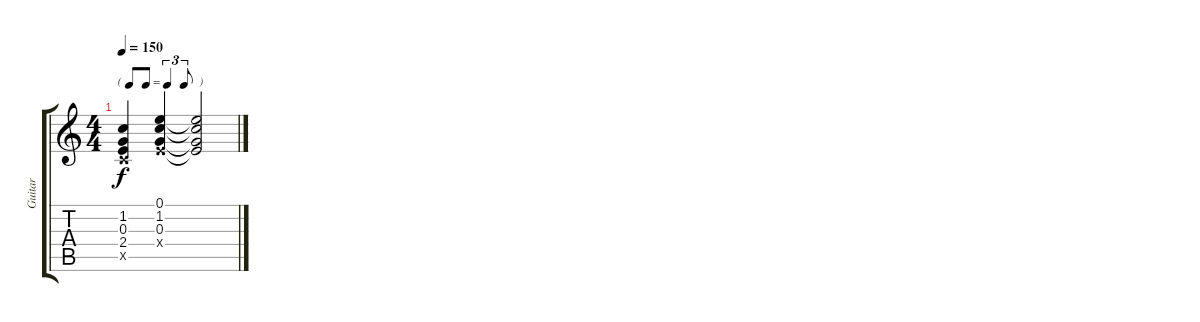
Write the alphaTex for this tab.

\track ("Guitar" "Guitar") {instrument acousticguitarnylon}
\staff {score tabs}
\tuning (E4 B3 G3 D3 A2 E2) {hide}
\ts (4 4)
\tf triplet8th
\tempo 150
\clef g2
\ks c
(1.2 0.3 2.4 3.5{x}).4{dy f} (0.1 1.2 0.3 2.4{x}).4 (0.1{t} 1.2{t} 0.3{t} 2.4{t}).2
